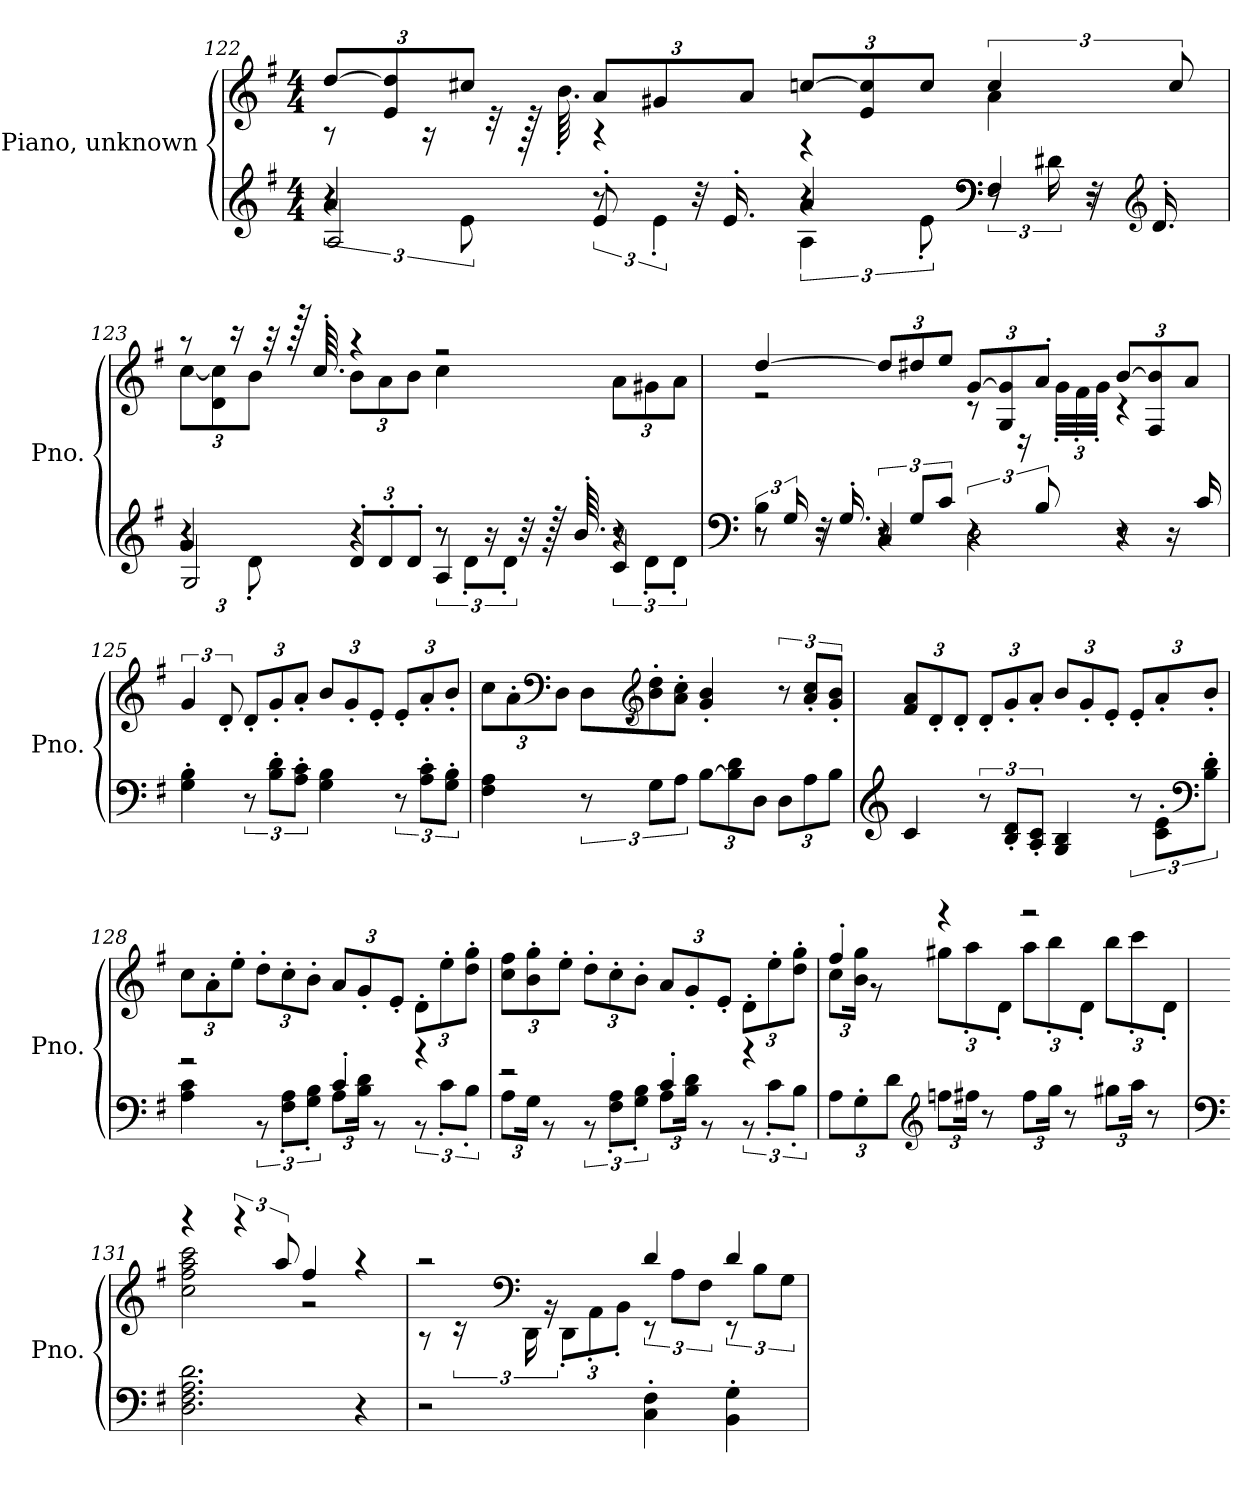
**kern	**kern
*part1	*part1
*staff2	*staff1
*I"Piano, unknown	*
*I'Pno.	*
!!LO:LB:g=z
*clefG2	*clefG2
*k[f#]	*k[f#]
*M4/4	*M4/4
=122	=122
*^	*
*	*^	*
*	*	*	*Xbrackettup
*	*	*	*^
4a/	6r	2A/	[12dd/L	8r
.	.	.	12e/ 12dd/]	.
.	.	.	.	16r
.	12e\	.	12cc#X/J	.
.	.	.	.	32r
.	.	.	.	128r
.	.	.	.	64.b'\
8e'/	12r	.	12a/L	4r
.	6e'\	.	12g#X/	.
32r	.	.	.	.
16.e'/	.	.	.	.
.	.	.	12a/J	.
4a/	6A\	4r	[12ccn/L	4r
.	.	.	12e/ 12cc/]	.
.	12e'\	.	12cc/J	.
*clefF4	*	*	*	*
*	*	*	*brackettup	*
8r	12r	4F#/	6cc/	4a\
.	24d#X\	.	.	.
32r	8r	.	.	.
*clefG2	*	*	*	*
16.d#'/	.	.	.	.
.	.	.	12cc/	.
!!LO:LB:g=z	!!
=123	=123	=123	=123	=123
*	*	*	*	*Xbrackettup
4g/	6r	2G/	8r	[12cc\L
.	.	.	.	12d\ 12cc\]
.	.	.	16r	.
.	12d'\	.	.	12b\J
.	.	.	32r	.
.	.	.	128r	.
.	.	.	64.cc'/	.
*Xbrackettup	*	*	*	*
12d'/L	4r	.	4r	12b\L
12d'/	.	.	.	12a\
12d'/J	.	.	.	12b\J
*	*brackettup	*	*	*
8r	12r	4A/	2r	4cc\
.	12d'\L	.	.	.
16r	.	.	.	.
.	12d'\J	.	.	.
32r	.	.	.	.
128r	.	.	.	.
64.b'/	.	.	.	.
4r	12r	4c/	.	12a\L
.	12d'\L	.	.	12g#X\
.	12d'\J	.	.	12a\J
=124	=124	=124	=124	=124
*clefF4	*	*	*	*
12r	4B\	8r	[4dd/	2r
24G/	.	.	.	.
8r	.	32r	.	.
.	.	16.G'/	.	.
12r	4r	4C/	12dd/L]	.
12G/L	.	.	12dd#X/	.
12c/J	.	.	12ee/J	.
6r	2D\	4r	[12g/L	8r
.	.	.	12G/ 12g/]	.
.	.	.	.	16r
12B/	.	.	12a'/J	.
.	.	.	.	48g'\LLL
.	.	.	.	48f#'\
.	.	.	.	48g'\JJJ
4r	.	8r	[12b/L	4r
.	.	.	12F#/ 12b/]	.
.	.	16r	.	.
.	.	.	12a/J	.
.	.	16c/	.	.
*v	*v	*v	*	*
*	*v	*v
!!LO:LB:g=z
=125	=125
*	*brackettup
4G\' 4B\'	6g/
.	12d'/
*	*Xbrackettup
12r	12d'/L
12B\' 12d\'L	12g'/
12A\' 12c\'J	12a'/J
4G\ 4B\	12b/L
.	12g'/
.	12e'/J
12r	12e'/L
12A\' 12c\'L	12a'/
12G\' 12B\'J	12b'/J
=126	=126
4F#\ 4A\	12cc\L
.	12a'\
*	*clefF4
.	12D\J
12r	12D\L
*	*clefG2
12G\L	12b\' 12dd\'
12A\J	12a\' 12cc\'J
*Xbrackettup	*
[12B\L	4g/' 4b/'
12B\] 12d\	.
12D\J	.
*	*brackettup
12D\L	12r
12A\	12a/' 12cc/'L
12B\J	12g/' 12b/'J
=127	=127
*clefG2	*
*	*Xbrackettup
4c/	12f#/ 12a/L
.	12d'/
.	12d'/J
*brackettup	*
12r	12d'/L
12B/' 12d/'L	12g'/
12A/' 12c/'J	12a'/J
4G/ 4B/	12b/L
.	12g'/
.	12e'/J
12r	12e'/L
12c\' 12e\'L	12a'/
*clefF4	*
12B\' 12d\'J	12b'/J
!!LO:LB:g=z
=128	=128
*^	*
2r	4A\ 4c\	12cc\L
.	.	12a'\
.	.	12ee'\J
.	12r	12dd'\L
.	12F#\' 12A\'L	12cc'\
.	12G\' 12B\'J	12b'\J
*	*Xbrackettup	*
4c'/	12A\L	12a/L
.	24B\ 24d\Jk	12g'/
.	8r	.
.	.	12e'/J
*	*brackettup	*
4r	12r	12d'\L
.	12c'\L	12ee'\
.	12B'\J	12dd\' 12gg\'J
=129	=129	=129
*	*Xbrackettup	*
2r	12A\L	12cc\ 12ff#\L
.	24G\Jk	12b\' 12gg\'
.	8r	.
.	.	12ee'\J
*	*brackettup	*
.	12r	12dd'\L
.	12F#\' 12A\'L	12cc'\
.	12G\' 12B\'J	12b'\J
*	*Xbrackettup	*
4c'/	12A\L	12a/L
.	24B\ 24d\Jk	12g'/
.	8r	.
.	.	12e'/J
*	*brackettup	*
4r	12r	12d'\L
.	12c'\L	12ee'\
.	12B'\J	12dd\' 12gg\'J
*v	*v	*
=130	=130
*Xbrackettup	*
*	*^
12A\L	4ff#'/	12cc\L
12G'\	.	24b\ 24gg\Jk
.	.	8r
12d\J	.	.
*clefG2	*	*
12ffn\L	4r	12gg#X\L
24ff#X\Jk	.	12aa'\
8r	.	.
.	.	12d'\J
12ff#\L	2r	12aa\L
24gg\Jk	.	12bb'\
8r	.	.
.	.	12d'\J
12gg#X\L	.	12bb\L
24aa\Jk	.	12ccc'\
8r	.	.
.	.	12d'\J
!!LO:LB:g=z	!!
=131	=131	=131
*clefF4	*	*
2.D\ 2.F#\ 2.A\ 2.d\	4r	2cc\ 2ff#\ 2aa\ 2ccc\
*	*brackettup	*
.	6r	.
.	12aa/	.
.	4ff#/	2r
4r	4r	.
=132	=132	=132
2r	2r	8r
.	.	24r
*	*clefF4	*
.	.	24DD\
.	.	24r
*	*	*Xbrackettup
.	.	12DD'\L
.	.	12AA'\
.	.	12BB'\J
*	*	*brackettup
4C\' 4F#\'	4d/	12r
.	.	12A\L
.	.	12F#\J
4BB\' 4G\'	4d/	12r
.	.	12B\L
.	.	12G\J
*	*v	*v
=	=
*-	*-
